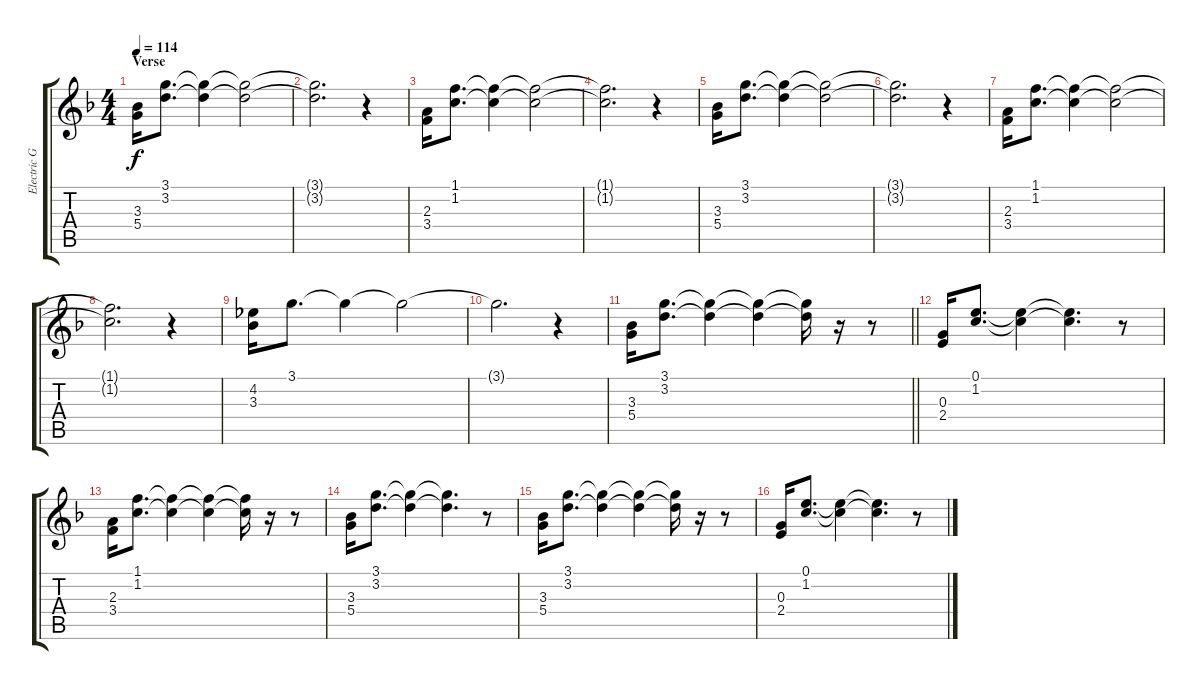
\track ("Electric Gtr (Clean Tone) w/delay" "Electric G") {instrument electricguitarclean}
\staff {score tabs}
\tuning (E4 B3 G3 D3 A2 E2) {hide}
\ts (4 4)
\section ("" "Verse")
\tempo 114
\clef g2
\ks f
(3.3 5.4).16{dy f} (3.1 3.2).8{d} (3.1{t} 3.2{t}).4 (3.1{t} 3.2{t}).2 |
(3.1{t} 3.2{t}).2{d} r.4 |
(2.3 3.4).16 (1.1 1.2).8{d} (1.1{t} 1.2{t}).4 (1.1{t} 1.2{t}).2 |
(1.1{t} 1.2{t}).2{d} r.4 |
(3.3 5.4).16 (3.1 3.2).8{d} (3.1{t} 3.2{t}).4 (3.1{t} 3.2{t}).2 |
(3.1{t} 3.2{t}).2{d} r.4 |
(2.3 3.4).16 (1.1 1.2).8{d} (1.1{t} 1.2{t}).4 (1.1{t} 1.2{t}).2 |
(1.1{t} 1.2{t}).2{d} r.4 |
(4.2 3.3).16 3.1.8{d} 3.1{t}.4 3.1{t}.2 |
3.1{t}.2{d} r.4 |
\barLineRight lightlight
(3.3 5.4).16 (3.1 3.2).8{d} (3.1{t} 3.2{t}).4 (3.1{t} 3.2{t}).4 (3.1{t} 3.2{t}).16 r.16 r.8 |
(0.3 2.4).16 (0.1 1.2).8{d} (0.1{t} 1.2{t}).4 (0.1{t} 1.2{t}).4{d} r.8 |
(2.3 3.4).16 (1.1 1.2).8{d} (1.1{t} 1.2{t}).4 (1.1{t} 1.2{t}).4 (1.1{t} 1.2{t}).16 r.16 r.8 |
(3.3 5.4).16 (3.1 3.2).8{d} (3.1{t} 3.2{t}).4 (3.1{t} 3.2{t}).4{d} r.8 |
(3.3 5.4).16 (3.1 3.2).8{d} (3.1{t} 3.2{t}).4 (3.1{t} 3.2{t}).4 (3.1{t} 3.2{t}).16 r.16 r.8 |
(0.3 2.4).16 (0.1 1.2).8{d} (0.1{t} 1.2{t}).4 (0.1{t} 1.2{t}).4{d} r.8
